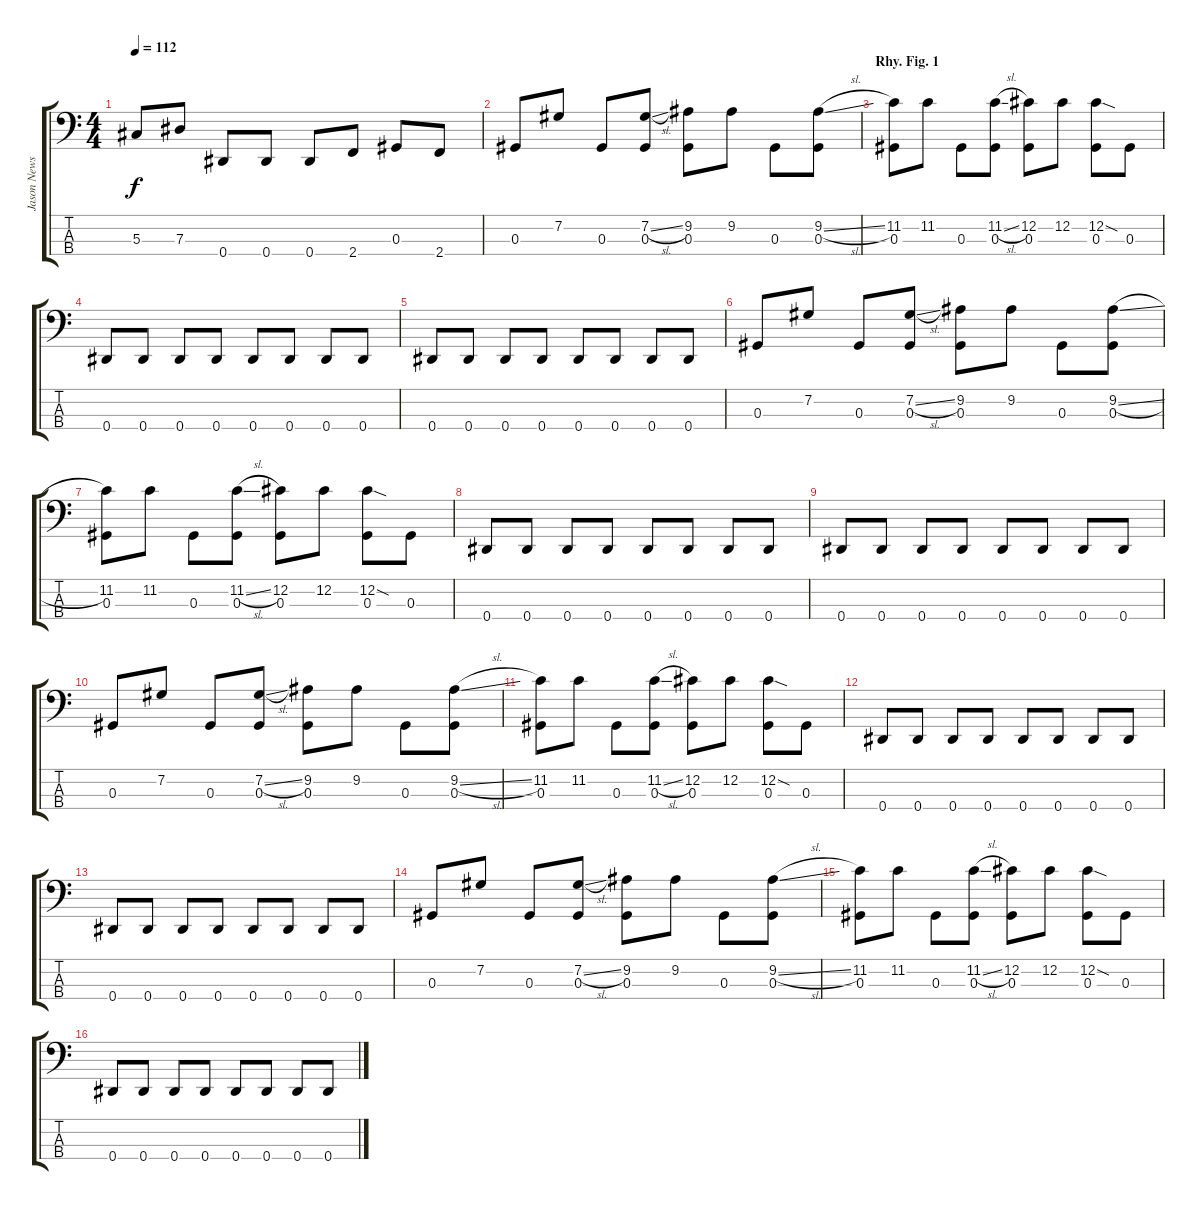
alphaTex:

\track ("Jason Newstead (Bass)" "Jason News") {instrument electricbasspick}
\staff {score tabs}
\tuning (Gb2 Db2 Ab1 Eb1) {hide}
\ts (4 4)
\tempo 112
\clef f4
\ks c
5.3{t}.8{dy f} 7.3.8 0.4.8 0.4.8 0.4.8 2.4.8 0.3.8 2.4.8 |
0.3.8 7.2.8 0.3.8 (7.2{sl} 0.3).8 (9.2 0.3).8 9.2.8 0.3.8 (9.2{sl} 0.3).8 |
\section ("" "Rhy. Fig. 1")
(11.2 0.3).8 11.2.8 0.3.8 (11.2{sl} 0.3).8 (12.2 0.3).8 12.2.8 (12.2{sod} 0.3).8 0.3.8 |
0.4.8 0.4.8 0.4.8 0.4.8 0.4.8 0.4.8 0.4.8 0.4.8 |
0.4.8 0.4.8 0.4.8 0.4.8 0.4.8 0.4.8 0.4.8 0.4.8 |
0.3.8 7.2.8 0.3.8 (7.2{sl} 0.3).8 (9.2 0.3).8 9.2.8 0.3.8 (9.2{sl} 0.3).8 |
(11.2 0.3).8 11.2.8 0.3.8 (11.2{sl} 0.3).8 (12.2 0.3).8 12.2.8 (12.2{sod} 0.3).8 0.3.8 |
0.4.8 0.4.8 0.4.8 0.4.8 0.4.8 0.4.8 0.4.8 0.4.8 |
0.4.8 0.4.8 0.4.8 0.4.8 0.4.8 0.4.8 0.4.8 0.4.8 |
0.3.8 7.2.8 0.3.8 (7.2{sl} 0.3).8 (9.2 0.3).8 9.2.8 0.3.8 (9.2{sl} 0.3).8 |
(11.2 0.3).8 11.2.8 0.3.8 (11.2{sl} 0.3).8 (12.2 0.3).8 12.2.8 (12.2{sod} 0.3).8 0.3.8 |
0.4.8 0.4.8 0.4.8 0.4.8 0.4.8 0.4.8 0.4.8 0.4.8 |
0.4.8 0.4.8 0.4.8 0.4.8 0.4.8 0.4.8 0.4.8 0.4.8 |
0.3.8 7.2.8 0.3.8 (7.2{sl} 0.3).8 (9.2 0.3).8 9.2.8 0.3.8 (9.2{sl} 0.3).8 |
(11.2 0.3).8 11.2.8 0.3.8 (11.2{sl} 0.3).8 (12.2 0.3).8 12.2.8 (12.2{sod} 0.3).8 0.3.8 |
0.4.8 0.4.8 0.4.8 0.4.8 0.4.8 0.4.8 0.4.8 0.4.8
